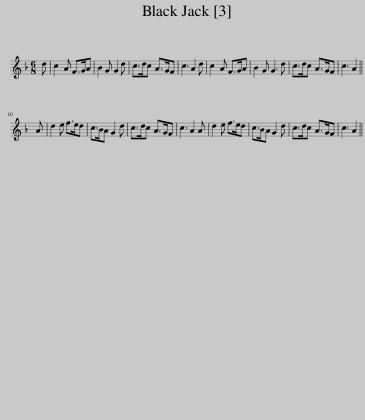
X:1
L:1/8
M:6/8
I:linebreak $
K:F
V:1 treble
V:1
 d | c2 A F>GA | B2 G G2 d | c>dc A>GF | c3 A2 d | %5
 c2 A F>GA | B2 G G3 d | c>dc A>GF | c3 A2 ||$ A | %10
 d2 e f>ed | c>BA G2 d | c>dc A>GF | c3 A2 A | d2 e f>ed | %15
 c>BA G2 d | c>dc A>GF | c3 A2 || %18
